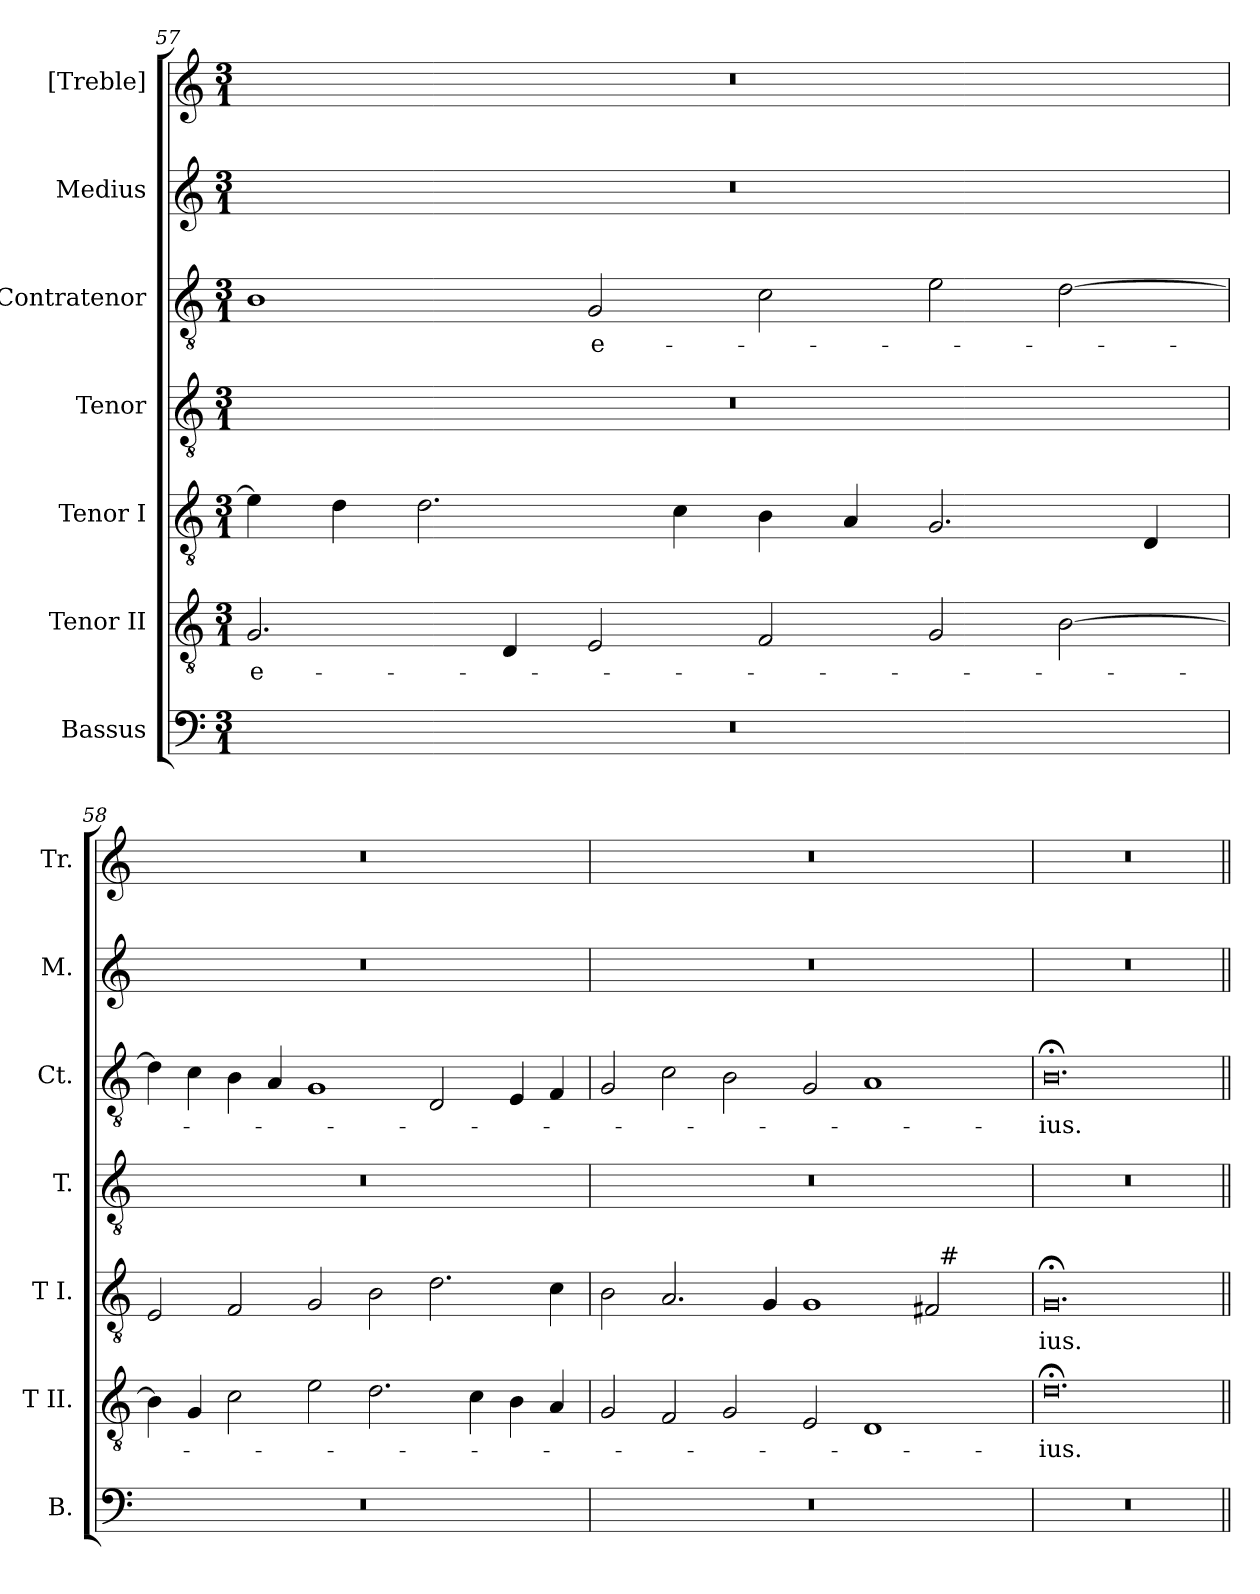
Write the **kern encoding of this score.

**kern	**kern	**text	**kern	**text	**kern	**kern	**text	**kern	**kern
*part7	*part6	*part6	*part5	*part5	*part4	*part3	*part3	*part2	*part1
*staff7	*staff6	*staff6	*staff5	*staff5	*staff4	*staff3	*staff3	*staff2	*staff1
*I"Bassus	*I"Tenor II	*	*I"Tenor I	*	*I"Tenor	*I"Contratenor	*	*I"Medius	*I"[Treble]
*I'B.	*I'T II.	*	*I'T I.	*	*I'T.	*I'Ct.	*	*I'M.	*I'Tr.
*clefF4	*clefGv2	*	*clefGv2	*	*clefGv2	*clefGv2	*	*clefG2	*clefG2
*	*ITrd7c12	*	*ITrd7c12	*	*ITrd7c12	*ITrd7c12	*	*	*
*k[]	*k[]	*	*k[]	*	*k[]	*k[]	*	*k[]	*k[]
*C:	*C:	*	*C:	*	*C:	*C:	*	*C:	*C:
*M3/1	*M3/1	*	*M3/1	*	*M3/1	*M3/1	*	*M3/1	*M3/1
=57	=57	=57	=57	=57	=57	=57	=57	=57	=57
!LO:N:vis=1	!	!	!	!	!	!	!	!	!
!	!	!LO:LY:b:color=#000000	!	!	!LO:N:vis=1	!	!	!LO:N:vis=1	!LO:N:vis=1
0.r	2.GGi/	e-	4Ei\]	.	0.r	1BBi	.	0.r	0.r
.	.	.	4Di\	.	.	.	.	.	.
.	.	.	2.Di\	.	.	.	.	.	.
.	4DDi/	.	.	.	.	.	.	.	.
!	!	!	!	!	!	!	!LO:LY:b:color=#000000	!	!
.	2EEi/	.	.	.	.	2GGi/	e-	.	.
.	.	.	4Ci\	.	.	.	.	.	.
.	2FFi/	.	4BBi\	.	.	2Ci\	.	.	.
.	.	.	4AAi/	.	.	.	.	.	.
.	2GGi/	.	2.GGi/	.	.	2Ei\	.	.	.
.	[>2BBi\	.	.	.	.	[>2Di\	.	.	.
.	.	.	4DDi/	.	.	.	.	.	.
!!LO:LB:g=z
=58`	=58`	=58`	=58`	=58`	=58`	=58`	=58`	=58`	=58`
!LO:N:vis=1	!	!	!	!	!LO:N:vis=1	!	!	!LO:N:vis=1	!LO:N:vis=1
0.r	4BBi\]	.	2EEi/	.	0.r	4Di\]	.	0.r	0.r
.	4GGi/	.	.	.	.	4Ci\	.	.	.
.	2Ci\	.	2FFi/	.	.	4BBi\	.	.	.
.	.	.	.	.	.	4AAi/	.	.	.
.	2Ei\	.	2GGi/	.	.	1GGi	.	.	.
.	2.Di\	.	2BBi\	.	.	.	.	.	.
.	.	.	2.Di\	.	.	2DDi/	.	.	.
.	4Ci\	.	.	.	.	.	.	.	.
.	4BBi\	.	.	.	.	4EEi/	.	.	.
.	4AAi/	.	4Ci\	.	.	4FFi/	.	.	.
=59`	=59`	=59`	=59`	=59`	=59`	=59`	=59`	=59`	=59`
!LO:N:vis=1	!	!	!	!	!LO:N:vis=1	!	!	!LO:N:vis=1	!LO:N:vis=1
*	*	*	*^	*	*	*	*	*	*
0.r	2GGi/	.	2BBi\	1ryy	.	0.r	2GGi/	.	0.r	0.r
.	2FFi/	.	2.AAi/	.	.	.	2Ci\	.	.	.
.	2GGi/	.	.	1ryy	.	.	2BBi\	.	.	.
.	.	.	4GGi/	.	.	.	.	.	.	.
.	2EEi/	.	1GGi	.	.	.	2GGi/	.	.	.
.	1DDi	.	.	2ryy	.	.	1AAi	.	.	.
.	.	.	2FF#i/	32ryy	.	.	.	.	.	.
.	.	.	.	256ryy	.	.	.	.	.	.
!	!	!	!	!LO:TX:a:t=#	!	!	!	!	!	!
.	.	.	.	4ryy	.	.	.	.	.	.
.	.	.	.	8ryy	.	.	.	.	.	.
.	.	.	.	16ryy	.	.	.	.	.	.
.	.	.	.	64..ryy	.	.	.	.	.	.
=60`	=60`	=60`	=60`	=60`	=60`	=60`	=60`	=60`	=60`	=60`
!LO:N:vis=1	!	!	!	!	!	!	!	!	!	!
*	*	*	*v	*v	*	*	*	*	*	*
*	*	*	*^	*	*	*	*	*	*
!	!	!LO:LY:b:color=#000000	!	!	!	!	!	!	!	!
*	*	*	*v	*v	*	*	*	*	*	*
*	*	*	*^	*	*	*	*	*	*
!	!	!	!	!	!LO:LY:b:color=#000000	!LO:N:vis=1	!	!	!	!
*	*	*	*v	*v	*	*	*	*	*	*
*	*	*	*^	*	*	*	*	*	*
!	!	!	!	!	!	!	!	!LO:LY:b:color=#000000	!LO:N:vis=1	!LO:N:vis=1
*	*	*	*v	*v	*	*	*	*	*	*
0.r	0.D;i	-ius.	0.GG;i	-ius.	0.r	0.BB;i	-ius.	0.r	0.r
=||	=||	=||	=||	=||	=||	=||	=||	=||	=||
*-	*-	*-	*-	*-	*-	*-	*-	*-	*-
